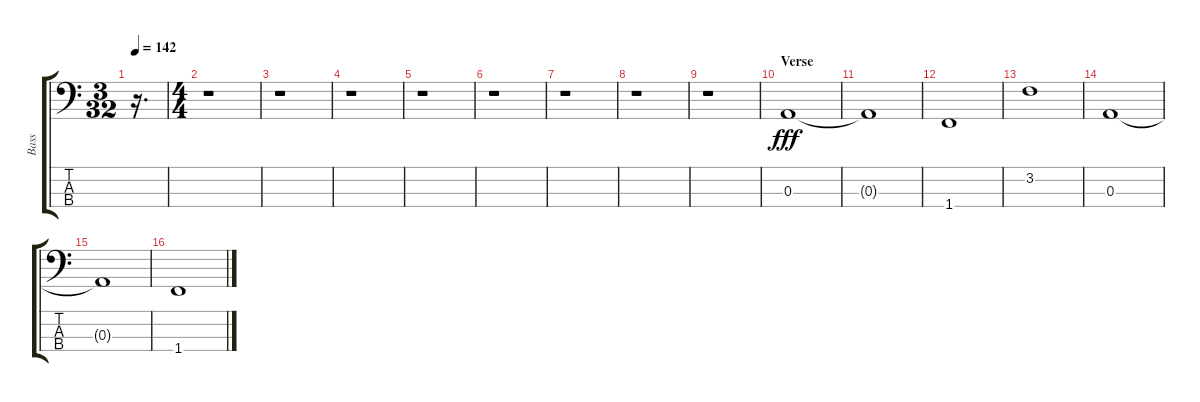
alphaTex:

\track ("Bass" "Bass") {instrument electricbasspick}
\staff {score tabs}
\tuning (G2 D2 A1 E1) {hide}
\ts (3 32)
\tempo 142
\clef f4
\ks c
r.16{d dy fff instrument electricbasspick} |
\ts (4 4)
r.1 |
r.1 |
r.1 |
r.1 |
r.1 |
r.1 |
r.1 |
r.1 |
\section ("" "Verse")
0.3.1 |
0.3{t}.1 |
1.4.1 |
3.2.1 |
0.3.1 |
0.3{t}.1 |
1.4.1
